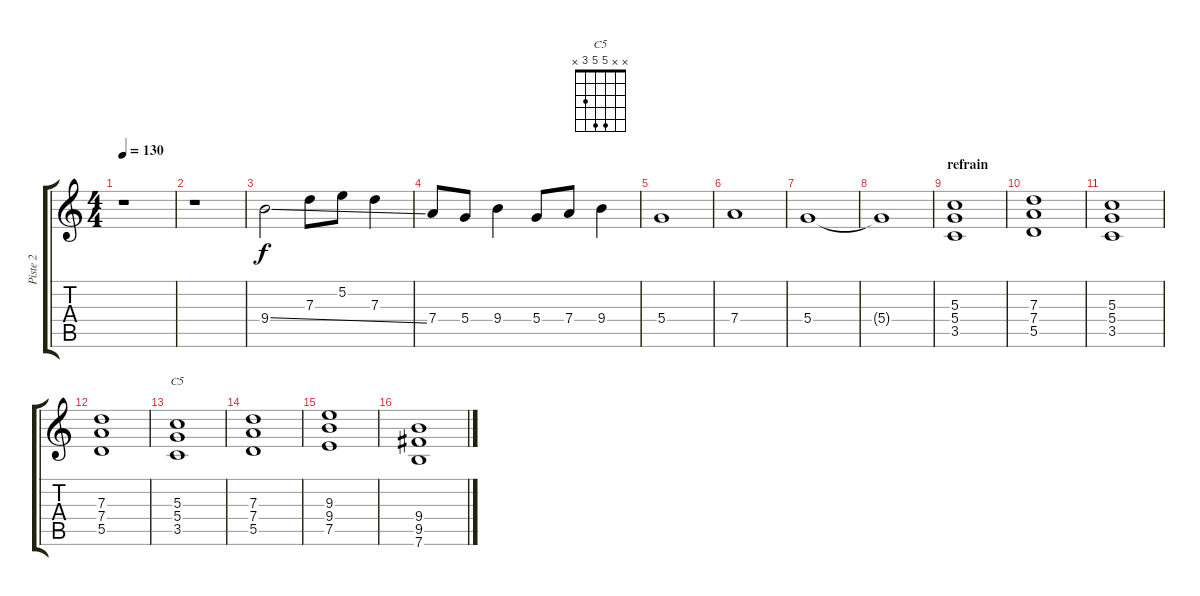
\track ("Piste 2" "Piste 2") {instrument overdrivenguitar}
\staff {score tabs}
\tuning (E4 B3 G3 D3 A2 E2) {hide}
\chord ("C5" x x 5 5 3 x)
\ts (4 4)
\tempo 130
\clef g2
\ks c
r.1{dy f} |
r.1 |
9.4{ss}.2 7.3.8 5.2.8 7.3.4 |
7.4.8 5.4.8 9.4.4 5.4.8 7.4.8 9.4.4 |
5.4.1 |
7.4.1 |
5.4.1 |
5.4{t}.1 |
\section ("" "refrain")
(5.3 5.4 3.5).1 |
(7.3 7.4 5.5).1 |
(5.3 5.4 3.5).1 |
(7.3 7.4 5.5).1 |
(5.3 5.4 3.5).1{ch "C5"} |
(7.3 7.4 5.5).1 |
(9.3 9.4 7.5).1 |
(9.4 9.5 7.6).1
